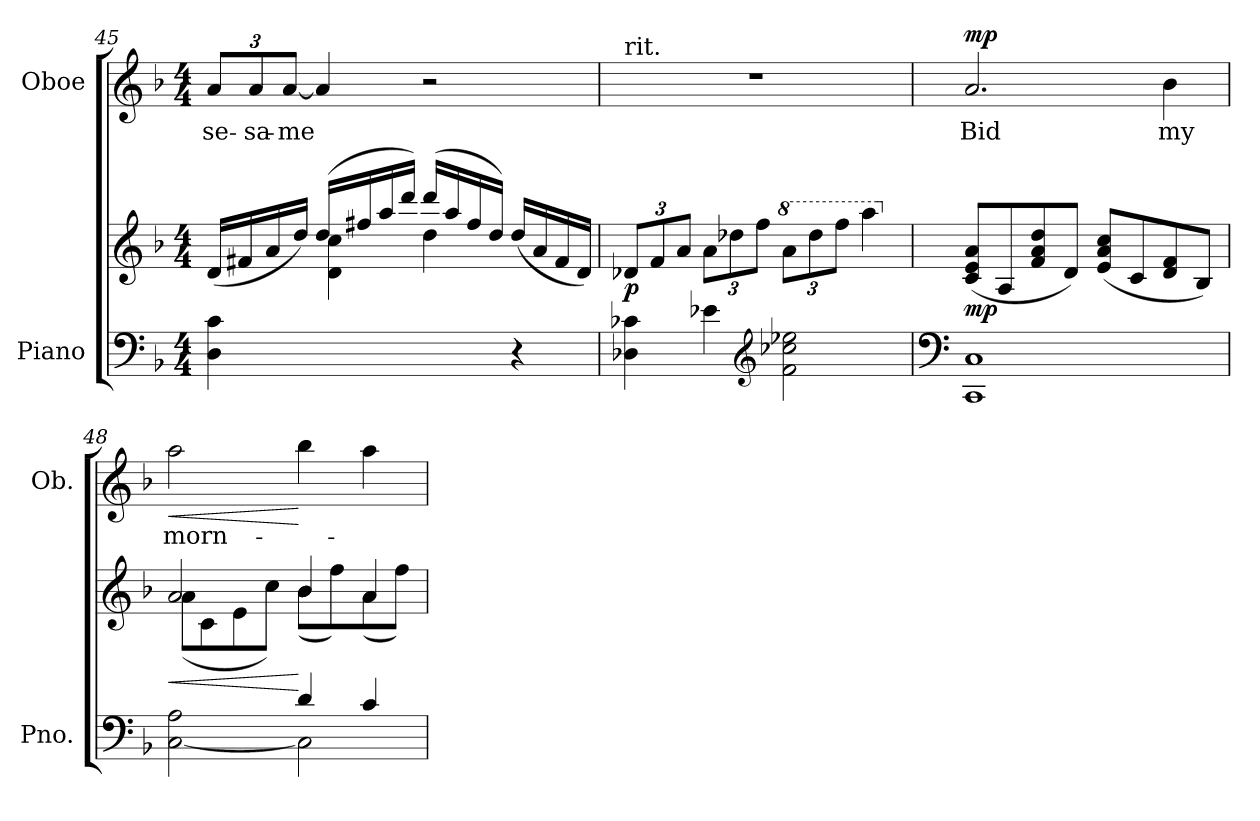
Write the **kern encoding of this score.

**kern	**kern	**dynam	**kern	**text	**dynam
*part2	*part2	*part2	*part1	*part1	*part1
*staff3	*staff2	*staff2/3	*staff1	*staff1	*staff1
*I"Piano	*	*	*I"Oboe	*	*
*I'Pno.	*	*	*I'Ob.	*	*
!!LO:LB:g=z
*clefF4	*clefG2	*	*clefG2	*	*
*k[b-]	*k[b-]	*	*k[b-]	*	*
*M4/4	*M4/4	*	*M4/4	*	*
=45	=45	=45	=45	=45	=45
*	*^	*	*	*	*
!	!	!	!	!	!LO:LY:b	!
4D\ 4c\	(16d/LL	4ryy	.	12a/L	se-	.
.	16f#X/	.	.	.	.	.
!	!	!	!	!	!LO:LY:b	!
.	.	.	.	12a/	-sa-	.
.	16a/	.	.	.	.	.
!	!	!	!	!	!LO:LY:b	!
.	.	.	.	[12a/J	-me	.
.	16dd/JJ)	.	.	.	.	.
2ryy	(>16dd/LL	4d\ 4cc\	.	4a/]	.	.
.	16ff#X/	.	.	.	.	.
.	16aa/	.	.	.	.	.
.	16ddd/JJ)	.	.	.	.	.
.	(>16ddd/LL	4dd\	.	2r	.	.
.	16aa/	.	.	.	.	.
.	16ff#/	.	.	.	.	.
.	16dd/JJ)	.	.	.	.	.
4r	(16dd/LL	4ryy	.	.	.	.
.	16a/	.	.	.	.	.
.	16f#/	.	.	.	.	.
.	16d/JJ)	.	.	.	.	.
*	*v	*v	*	*	*	*
=46	=46	=46	=46	=46	=46
*	*Xbrackettup	*	*	*	*
!	!	!	!LO:TX:a:t=rit.	!	!
!	!	!LO:DY:b	!	!	!
4D-X\ 4c-X\	12d-X/L	p	1r	.	.
.	12f/	.	.	.	.
.	12a/J	.	.	.	.
4e-X\	12a\L	.	.	.	.
.	12dd-X\	.	.	.	.
.	12ff\J	.	.	.	.
*clefG2	*	*	*	*	*
*	*8va	*	*	*	*
2f\ 2cc-X\ 2ee-X\	12aa\L	.	.	.	.
.	12ddd-\	.	.	.	.
.	12fff\J	.	.	.	.
.	4aaa\	.	.	.	.
=47	=47	=47	=47	=47	=47
*clefF4	*	*	*	*	*
*	*X8va	*	*	*	*
!	!	!LO:DY:b	!	!LO:LY:b	!LO:DY:a
1CC 1C	(8c/ 8e/ 8a/L	mp	2.a/	Bid	mp
.	8A/	.	.	.	.
.	8f/ 8a/ 8dd/	.	.	.	.
.	8d/J)	.	.	.	.
.	(8e/ 8a/ 8cc/L	.	.	.	.
.	8c/	.	.	.	.
!	!	!	!	!LO:LY:b	!
.	8d/ 8f/	.	4b-\	my	.
.	8B-/J)	.	.	.	.
!!LO:LB:g=z
=48	=48	=48	=48	=48	=48
*^	*	*	*	*	*
!	!	!	!LO:HP:b	!	!LO:LY:b	!LO:HP:b
*	*	*^	*	*	*	*
[2C\ 2A\	2ryy	2a/	(8a\L	<	2aa\	morn-	<
.	.	.	8c\	.	.	.	.
.	.	.	8e\	.	.	.	.
.	.	.	8cc\J)	.	.	.	.
4d/	2C\]	4b-/	(>8b-\L	[	4bb-\	.	[
.	.	.	8ff\)	.	.	.	.
4c/	.	4a/	(>8a\	.	4aa\	.	.
.	.	.	8ff\J)	.	.	.	.
*v	*v	*	*	*	*	*	*
*	*v	*v	*	*	*	*
=	=	=	=	=	=
*-	*-	*-	*-	*-	*-
